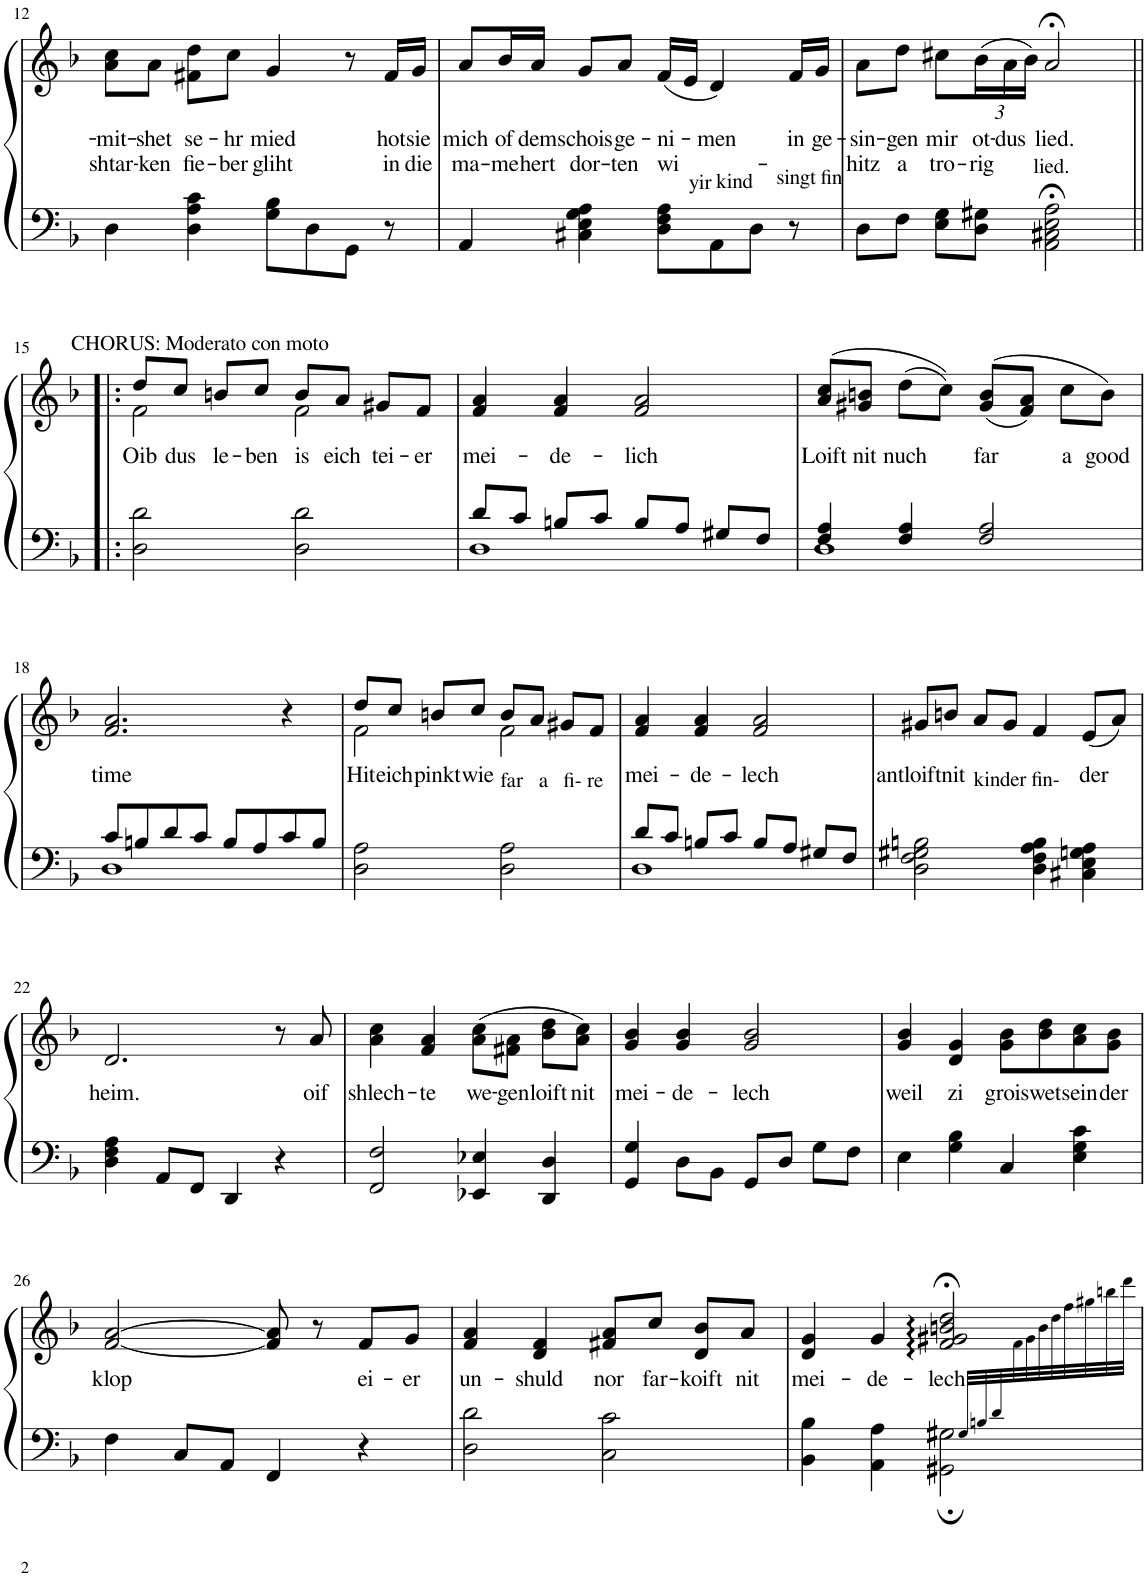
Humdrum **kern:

**kern	**kern	**text	**text
*part1	*part1	*part1	*part1
*staff2	*staff1	*staff1	*staff1
*I"Klavier	*	*	*
!!LO:PB:g=z
*clefF4	*clefG2	*	*
*k[b-]	*k[b-]	*	*
*M4/4	*M4/4	*	*
*met(c)	*met(c)	*	*
=12	=12	=12	=12
!	!	!LO:LY:b	!LO:LY:b
4D\	8a\ 8cc\L	-mit-	shtar-
!	!	!LO:LY:b	!LO:LY:b
.	8a\J	-shet	-ken
!	!	!LO:LY:b	!LO:LY:b
4D\ 4A\ 4c\	8f#X\ 8dd\L	se-	fie-
!	!	!LO:LY:b	!LO:LY:b
.	8cc\J	-hr	-ber
!	!	!LO:LY:b	!LO:LY:b
8G\ 8B-\L	4g/	mied	gliht
8D\	.	.	.
8GG\J	8r	.	.
!	!	!LO:LY:b	!LO:LY:b
8r	16f#/LL	hot	in
!	!	!LO:LY:b	!LO:LY:b
.	16g/JJ	sie	die
=13	=13	=13	=13
!	!	!LO:LY:b	!LO:LY:b
4AA/	8a/L	mich	ma-
!	!	!LO:LY:b	!LO:LY:b
.	16b-/L	of	-me
!	!	!LO:LY:b	!LO:LY:b
.	16a/JJ	dem	hert
!	!	!LO:LY:b	!LO:LY:b
4C#X\ 4E\ 4G\ 4A\	8g/L	schois	dor-
!	!	!LO:LY:b	!LO:LY:b
.	8a/J	ge-	-ten
!	!	!LO:LY:b	!LO:LY:b
8D\ 8F\ 8A\L	(16f/LL	-ni-	wi-
!	!LO:TX:b:t=yir	!	!
.	16e/JJ	.	.
!	!LO:TX:b:t=kind	!	!
!	!	!LO:LY:b	!
8AA\	4d/)	men	.
8D\J	.	.	.
!	!LO:TX:b:t=singt fin	!	!
!	!	!LO:LY:b	!
8r	16f/LL	in	.
!	!	!LO:LY:b	!
.	16g/JJ	ge-	.
=14	=14	=14	=14
!	!	!LO:LY:b	!LO:LY:b
8D\L	8a\L	-sin-	hitz
!	!	!LO:LY:b	!LO:LY:b
8F\J	8dd\J	-gen	a
!	!	!LO:LY:b	!LO:LY:b
8E\ 8G\L	8cc#X\L	mir	tro-
*	*Xbrackettup	*	*
!	!	!LO:LY:b	!LO:LY:b
8D\ 8G#X\J	(24b-\L	ot-	-rig
!	!LO:TX:b:t=lied.	!	!
!	!	!LO:LY:b	!
.	24a\	-dus	.
.	24b-\JJ)	.	.
!	!	!LO:LY:b	!
2AA\;< 2C#X\;< 2E\;< 2A\;<	2a;</	lied.	.
!!LO:LB:g=z
=15!|:	=15!|:	=15!|:	=15!|:
!	!LO:TX:a:t=CHORUS&colon; Moderato con moto	!	!
!	!	!LO:LY:b	!
*	*^	*	*
2D\ 2d\	8dd/L	2f\	Oib	.
!	!	!	!LO:LY:b	!
.	8cc/J	.	dus	.
!	!	!	!LO:LY:b	!
.	8bn/L	.	le-	.
!	!	!	!LO:LY:b	!
.	8cc/J	.	-ben	.
!	!	!	!LO:LY:b	!
2D\ 2d\	8b/L	2f\	is	.
!	!	!	!LO:LY:b	!
.	8a/J	.	eich	.
!	!	!	!LO:LY:b	!
.	8g#X/L	.	tei-	.
!	!	!	!LO:LY:b	!
.	8f/J	.	-er	.
*	*v	*v	*	*
=16	=16	=16	=16
*^	*	*	*
!	!	!	!LO:LY:b	!
8d/L	1D	4f/ 4a/	mei-	.
8c/J	.	.	.	.
!	!	!	!LO:LY:b	!
8Bn/L	.	4f/ 4a/	-de-	.
8c/J	.	.	.	.
!	!	!	!LO:LY:b	!
8B/L	.	2f/ 2a/	-lich	.
8A/J	.	.	.	.
8G#X/L	.	.	.	.
8F/J	.	.	.	.
=17	=17	=17	=17	=17
!	!	!	!LO:LY:b	!
4F/ 4A/	1D	(8a/ 8cc/L	Loift	.
!	!	!	!LO:LY:b	!
.	.	8g#X/ 8bn/J	nit	.
!	!	!	!LO:LY:b	!
4F/ 4A/	.	(8dd\L	nuch	.
.	.	8cc\J))	.	.
!	!	!	!LO:LY:b	!
2F/ 2A/	.	((8g#/ 8b/L	far	.
.	.	8f/ 8a/J)	.	.
!	!	!	!LO:LY:b	!
.	.	8cc\L	a	.
!	!	!	!LO:LY:b	!
.	.	8b\J)	good	.
!!LO:LB:g=z
=18	=18	=18	=18	=18
!	!	!	!LO:LY:b	!
8c/L	1D	2.f/ 2.a/	time	.
8Bn/	.	.	.	.
8d/	.	.	.	.
8c/J	.	.	.	.
8B/L	.	.	.	.
8A/	.	.	.	.
8c/	.	4r	.	.
8B/J	.	.	.	.
*v	*v	*	*	*
=19	=19	=19	=19
!	!	!LO:LY:b	!
*	*^	*	*
2D\ 2A\	8dd/L	2f\	Hit	.
!	!	!	!LO:LY:b	!
.	8cc/J	.	eich	.
!	!	!	!LO:LY:b	!
.	8bn/L	.	pinkt	.
!	!	!	!LO:LY:b	!
.	8cc/J	.	wie	.
!	!LO:TX:b:t=far   a   fi- re	!	!	!
2D\ 2A\	8b/L	2f\	.	.
.	8a/J	.	.	.
.	8g#X/L	.	.	.
.	8f/J	.	.	.
*	*v	*v	*	*
=20	=20	=20	=20
*^	*	*	*
!	!	!	!LO:LY:b	!
8d/L	1D	4f/ 4a/	mei-	.
8c/J	.	.	.	.
!	!	!	!LO:LY:b	!
8Bn/L	.	4f/ 4a/	-de-	.
8c/J	.	.	.	.
!	!	!	!LO:LY:b	!
8B/L	.	2f/ 2a/	-lech	.
8A/J	.	.	.	.
8G#X/L	.	.	.	.
8F/J	.	.	.	.
*v	*v	*	*	*
=21	=21	=21	=21
!	!	!LO:LY:b	!
2D\ 2F\ 2G#X\ 2Bn\	8g#X/L	antloiftnit	.
.	8bn/J	.	.
!	!LO:TX:b:t=kinder fin-	!	!
.	8a/L	.	.
.	8g#/J	.	.
4D\ 4F\ 4A\ 4B\	4f/	.	.
!	!	!LO:LY:b	!
4C#X\ 4E\ 4Gn\ 4A\	(8e/L	der	.
.	8a/J)	.	.
!!LO:LB:g=z
=22	=22	=22	=22
!	!	!LO:LY:b	!
4D\ 4F\ 4A\	2.d/	heim.	.
8AA/L	.	.	.
8FF/J	.	.	.
4DD/	.	.	.
4r	8r	.	.
!	!	!LO:LY:b	!
.	8a/	oif	.
=23	=23	=23	=23
!	!	!LO:LY:b	!
2FF/ 2F/	4a\ 4cc\	shlech-	.
!	!	!LO:LY:b	!
.	4f/ 4a/	-te	.
!	!	!LO:LY:b	!
4EE-X/ 4E-X/	(8a\ 8cc\L	we-	.
!	!	!LO:LY:b	!
.	8f#X\ 8a\J	-gen	.
!	!	!LO:LY:b	!
4DD/ 4D/	8b-\ 8dd\L	loift	.
!	!	!LO:LY:b	!
.	8a\ 8cc\J)	nit	.
=24	=24	=24	=24
!	!	!LO:LY:b	!
4GG/ 4G/	4g/ 4b-/	mei-	.
!	!	!LO:LY:b	!
8D\L	4g/ 4b-/	-de-	.
8BB-\J	.	.	.
!	!	!LO:LY:b	!
8GG/L	2g/ 2b-/	-lech	.
8D/J	.	.	.
8G\L	.	.	.
8F\J	.	.	.
=25	=25	=25	=25
!	!	!LO:LY:b	!
4E\	4g/ 4b-/	weil	.
!	!	!LO:LY:b	!
4G\ 4B-\	4d/ 4g/	zi	.
!	!	!LO:LY:b	!
4C/	8g\ 8b-\L	grois	.
!	!	!LO:LY:b	!
.	8b-\ 8dd\	wet	.
!	!	!LO:LY:b	!
4E\ 4G\ 4c\	8a\ 8cc\	sein	.
!	!	!LO:LY:b	!
.	8g\ 8b-\J	der	.
!!LO:LB:g=z
=26	=26	=26	=26
!	!	!LO:LY:b	!
4F\	[2f/ [2a/	klop	.
8C/L	.	.	.
8AA/J	.	.	.
4FF/	8f/] 8a/]	.	.
.	8r	.	.
!	!	!LO:LY:b	!
4r	8f/L	ei-	.
!	!	!LO:LY:b	!
.	8g/J	-er	.
=27	=27	=27	=27
!	!	!LO:LY:b	!
2D\ 2d\	4f/ 4a/	un-	.
!	!	!LO:LY:b	!
.	4d/ 4f/	-shuld	.
!	!	!LO:LY:b	!
2C\ 2c\	8f#X/ 8a/L	nor	.
!	!	!LO:LY:b	!
.	8cc/J	far-	.
!	!	!LO:LY:b	!
.	8d/ 8b-/L	-koift	.
!	!	!LO:LY:b	!
.	8a/J	nit	.
=28	=28	=28	=28
!	!	!LO:LY:b	!
*	*^	*	*
4BB-\ 4B-\	4d/ 4g/	1ryy	mei-	.
!	!	!	!LO:LY:b	!
4AA\ 4A\	4g/	.	-de-	.
!	!	!	!LO:LY:b	!
2GG#X\; 2G#X\;	2f/:;< 2g#X/:;< 2bn/:;< 2dd/:;<	.	-lech	.
.	.	32qf\	.	.
.	.	32qg#\	.	.
.	.	32qb\	.	.
.	.	32qdd\	.	.
.	.	32qff\	.	.
32qG#/LLL	.	32qgg#X\	.	.
32qBn/	.	32qbbn\	.	.
32qd/	.	32qddd\JJJ	.	.
*	*v	*v	*	*
=	=	=	=
*-	*-	*-	*-
